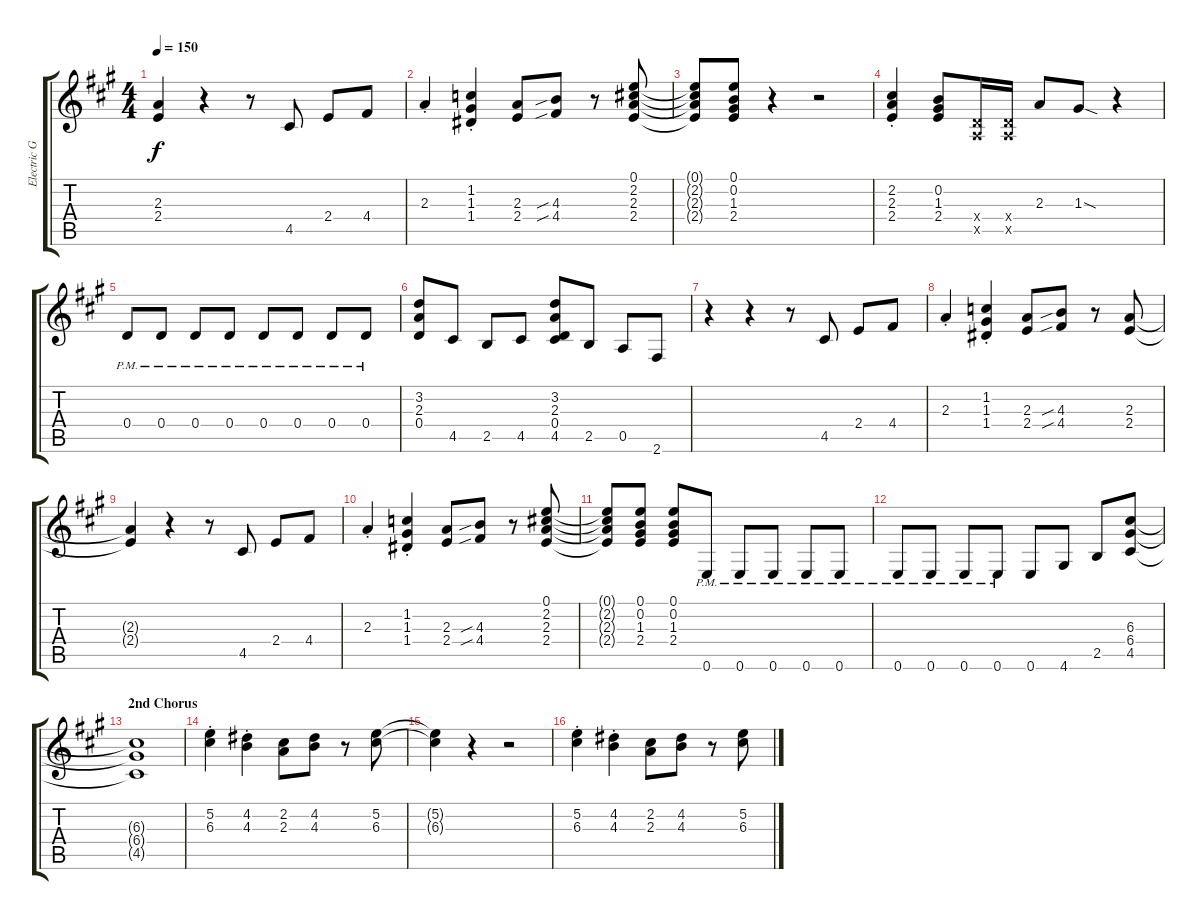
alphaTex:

\track ("Electric Guitar 2" "Electric G") {instrument distortionguitar}
\staff {score tabs}
\tuning (E4 B3 G3 D3 A2 E2) {hide}
\ts (4 4)
\tempo 150
\clef g2
\ks f#minor
(2.3{t} 2.4{t}).4{dy f} r.4 r.8 4.5.8 2.4.8 4.4.8 |
2.3{st}.4 (1.2{st} 1.3{st} 1.4{st}).4 (2.3 2.4).8 (4.3{sib} 4.4{sib}).8 r.8 (0.1 2.2 2.3 2.4).8 |
(0.1{t} 2.2{t} 2.3{t} 2.4{t}).8 (0.1 0.2 1.3 2.4).8 r.4 r.2 |
(2.2{st} 2.3{st} 2.4{st}).4 (0.2 1.3 2.4).8 (0.4{x} 0.5{x}).16 (0.4{x} 0.5{x}).16 2.3.8 1.3{sod}.8 r.4 |
0.4{pm}.8 0.4{pm}.8 0.4{pm}.8 0.4{pm}.8 0.4{pm}.8 0.4{pm}.8 0.4{pm}.8 0.4{pm}.8 |
(3.2 2.3 0.4).8 4.5.8 2.5.8 4.5.8 (3.2 2.3 0.4 4.5).8 2.5.8 0.5.8 2.6.8 |
r.4 r.4 r.8 4.5.8 2.4.8 4.4.8 |
2.3{st}.4 (1.2{st} 1.3{st} 1.4{st}).4 (2.3 2.4).8 (4.3{sib} 4.4{sib}).8 r.8 (2.3 2.4).8 |
(2.3{t} 2.4{t}).4 r.4 r.8 4.5.8 2.4.8 4.4.8 |
2.3{st}.4 (1.2{st} 1.3{st} 1.4{st}).4 (2.3 2.4).8 (4.3{sib} 4.4{sib}).8 r.8 (0.1 2.2 2.3 2.4).8 |
(0.1{t} 2.2{t} 2.3{t} 2.4{t}).8 (0.1 0.2 1.3 2.4).8 (0.1 0.2 1.3 2.4).8 0.6{pm}.8 0.6{pm}.8 0.6{pm}.8 0.6{pm}.8 0.6{pm}.8 |
0.6{pm}.8 0.6{pm}.8 0.6{pm}.8 0.6{pm}.8 0.6.8 4.6.8 2.5.8 (6.3 6.4 4.5).8 |
\section ("" "2nd Chorus")
(6.3{t} 6.4{t} 4.5{t}).1 |
(5.2{st} 6.3{st}).4 (4.2{st} 4.3{st}).4 (2.2 2.3).8 (4.2 4.3).8 r.8 (5.2 6.3).8 |
(5.2{t} 6.3{t}).4 r.4 r.2 |
(5.2{st} 6.3{st}).4 (4.2{st} 4.3{st}).4 (2.2 2.3).8 (4.2 4.3).8 r.8 (5.2 6.3).8
